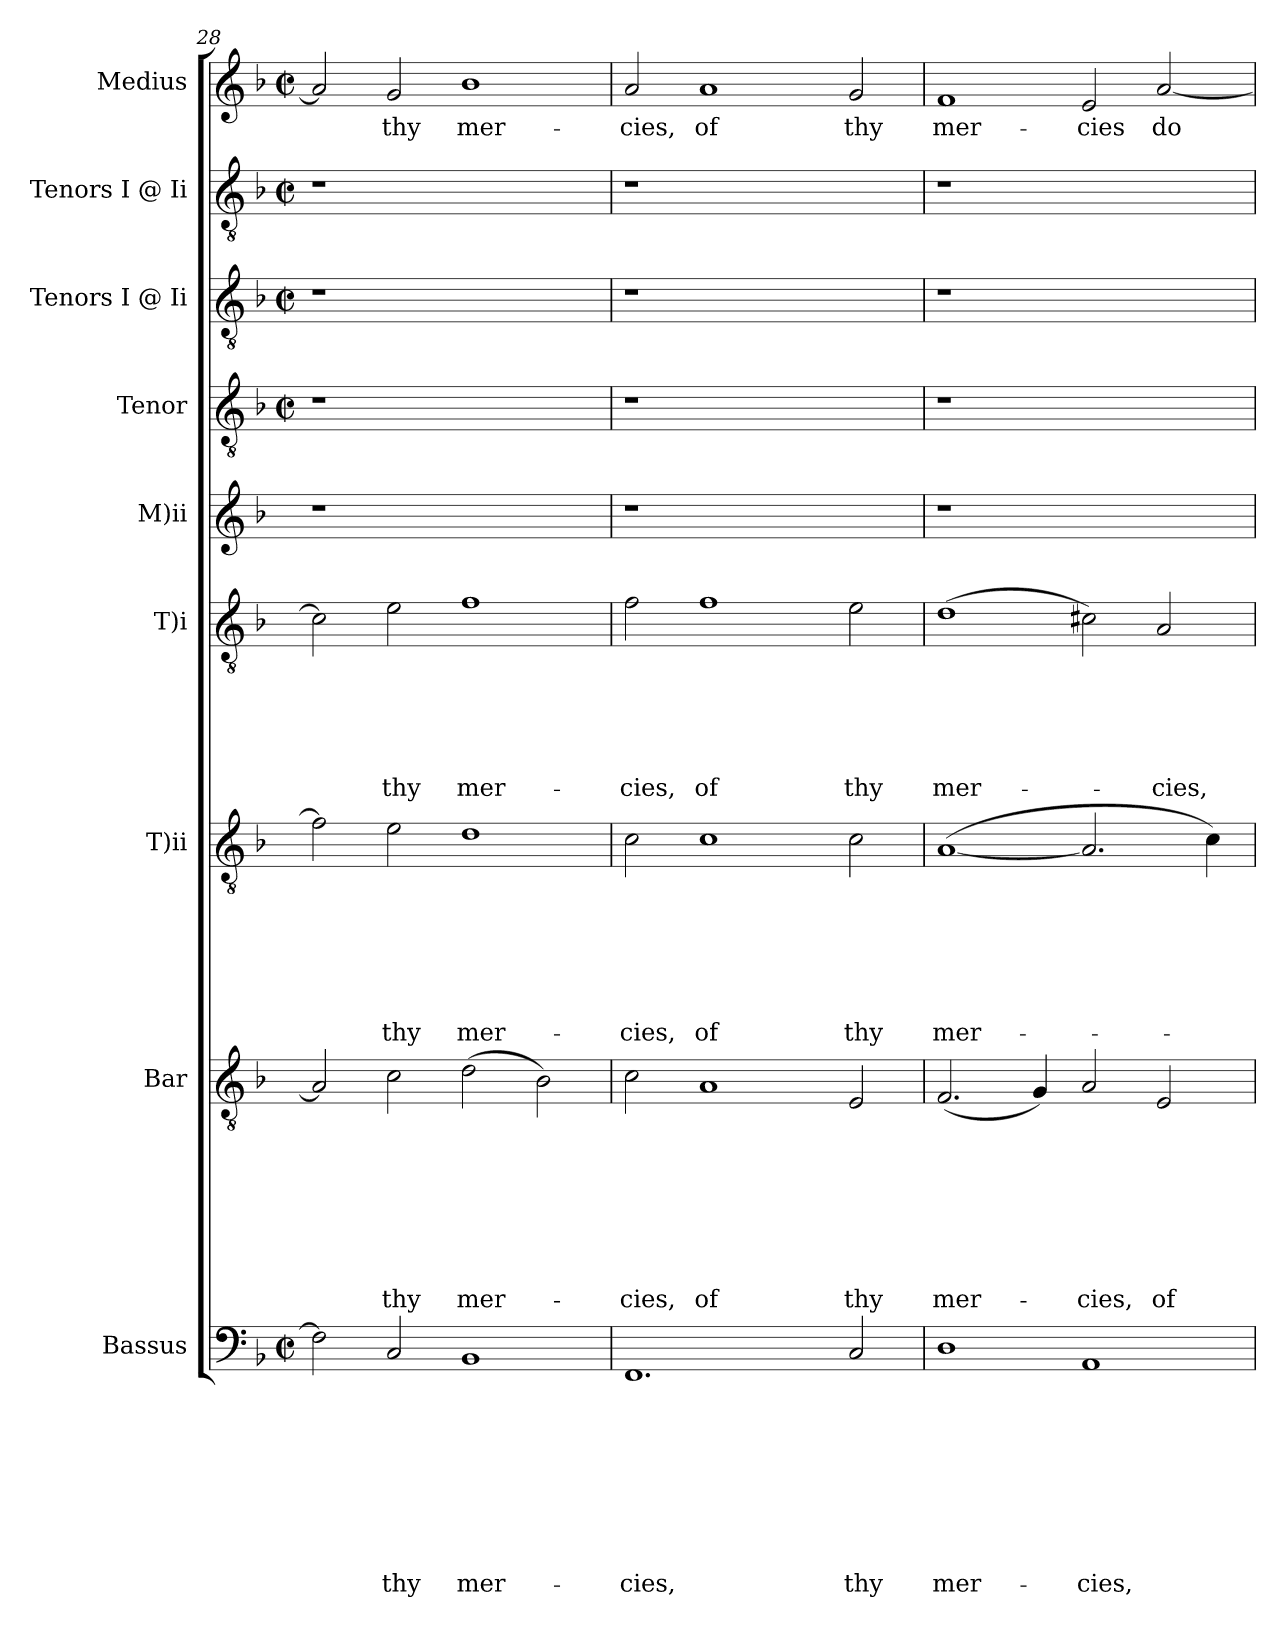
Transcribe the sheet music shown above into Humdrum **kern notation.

**kern	**text	**text	**text	**text	**text	**text	**text	**text	**text	**kern	**text	**text	**text	**text	**text	**text	**text	**text	**kern	**text	**text	**text	**text	**text	**text	**text	**kern	**text	**text	**text	**text	**text	**text	**kern	**kern	**kern	**kern	**kern	**text
*part9	*part9	*part9	*part9	*part9	*part9	*part9	*part9	*part9	*part9	*part8	*part8	*part8	*part8	*part8	*part8	*part8	*part8	*part8	*part7	*part7	*part7	*part7	*part7	*part7	*part7	*part7	*part6	*part6	*part6	*part6	*part6	*part6	*part6	*part5	*part4	*part3	*part2	*part1	*part1
*staff9	*staff9	*staff9	*staff9	*staff9	*staff9	*staff9	*staff9	*staff9	*staff9	*staff8	*staff8	*staff8	*staff8	*staff8	*staff8	*staff8	*staff8	*staff8	*staff7	*staff7	*staff7	*staff7	*staff7	*staff7	*staff7	*staff7	*staff6	*staff6	*staff6	*staff6	*staff6	*staff6	*staff6	*staff5	*staff4	*staff3	*staff2	*staff1	*staff1
*I"Bassus	*	*	*	*	*	*	*	*	*	*I"Bar	*	*	*	*	*	*	*	*	*I"T)ii	*	*	*	*	*	*	*	*I"T)i	*	*	*	*	*	*	*I"M)ii	*I"Tenor	*I"Tenors I @ Ii	*I"Tenors I @ Ii	*I"Medius	*
*I'B	*	*	*	*	*	*	*	*	*	*I'Bar	*	*	*	*	*	*	*	*	*I'T)ii	*	*	*	*	*	*	*	*I'T)i	*	*	*	*	*	*	*I'M)ii	*	*	*	*I'M	*
*clefF4	*	*	*	*	*	*	*	*	*	*clefGv2	*	*	*	*	*	*	*	*	*clefGv2	*	*	*	*	*	*	*	*clefGv2	*	*	*	*	*	*	*clefG2	*clefGv2	*clefGv2	*clefGv2	*clefG2	*
*k[b-]	*	*	*	*	*	*	*	*	*	*k[b-]	*	*	*	*	*	*	*	*	*k[b-]	*	*	*	*	*	*	*	*k[b-]	*	*	*	*	*	*	*k[b-]	*k[b-]	*k[b-]	*k[b-]	*k[b-]	*
*F:	*	*	*	*	*	*	*	*	*	*F:	*	*	*	*	*	*	*	*	*F:	*	*	*	*	*	*	*	*F:	*	*	*	*	*	*	*F:	*F:	*F:	*F:	*F:	*
*M2/2	*	*	*	*	*	*	*	*	*	*	*	*	*	*	*	*	*	*	*	*	*	*	*	*	*	*	*	*	*	*	*	*	*	*	*M2/2	*M2/2	*M2/2	*M2/2	*
*met(c|)	*	*	*	*	*	*	*	*	*	*	*	*	*	*	*	*	*	*	*	*	*	*	*	*	*	*	*	*	*	*	*	*	*	*	*met(c|)	*met(c|)	*met(c|)	*met(c|)	*
=28	=28	=28	=28	=28	=28	=28	=28	=28	=28	=28	=28	=28	=28	=28	=28	=28	=28	=28	=28	=28	=28	=28	=28	=28	=28	=28	=28	=28	=28	=28	=28	=28	=28	=28	=28	=28	=28	=28	=28
2F\]	.	.	.	.	.	.	.	.	.	2A/]	.	.	.	.	.	.	.	.	2f\]	.	.	.	.	.	.	.	2c\]	.	.	.	.	.	.	1r	1r	1r	1r	2a/]	.
!	!	!	!	!	!	!	!	!	!LO:LY:b	!	!	!	!	!	!	!	!	!LO:LY:b	!	!	!	!	!	!	!	!LO:LY:b	!	!	!	!	!	!	!LO:LY:b	!	!	!	!	!	!LO:LY:b
2C/	.	.	.	.	.	.	.	.	thy	2c\	.	.	.	.	.	.	.	thy	2e\	.	.	.	.	.	.	thy	2e\	.	.	.	.	.	thy	.	.	.	.	2g/	thy
!	!	!	!	!	!	!	!	!	!LO:LY:b	!	!	!	!	!	!	!	!	!LO:LY:b	!	!	!	!	!	!	!	!LO:LY:b	!	!	!	!	!	!	!LO:LY:b	!	!	!	!	!	!LO:LY:b
1BB-	.	.	.	.	.	.	.	.	mer-	(>2d\	.	.	.	.	.	.	.	mer-	1d	.	.	.	.	.	.	mer-	1f	.	.	.	.	.	mer-	1ryy	1ryy	1ryy	1ryy	1b-	mer-
.	.	.	.	.	.	.	.	.	.	2B-\)	.	.	.	.	.	.	.	.	.	.	.	.	.	.	.	.	.	.	.	.	.	.	.	.	.	.	.	.	.
=29	=29	=29	=29	=29	=29	=29	=29	=29	=29	=29	=29	=29	=29	=29	=29	=29	=29	=29	=29	=29	=29	=29	=29	=29	=29	=29	=29	=29	=29	=29	=29	=29	=29	=29	=29	=29	=29	=29	=29
!	!	!	!	!	!	!	!	!	!LO:LY:b	!	!	!	!	!	!	!	!	!LO:LY:b	!	!	!	!	!	!	!	!LO:LY:b	!	!	!	!	!	!	!LO:LY:b	!	!	!	!	!	!LO:LY:b
1.FF	.	.	.	.	.	.	.	.	-cies,	2c\	.	.	.	.	.	.	.	-cies,	2c\	.	.	.	.	.	.	-cies,	2f\	.	.	.	.	.	-cies,	1r	1r	1r	1r	2a/	-cies,
!	!	!	!	!	!	!	!	!	!	!	!	!	!	!	!	!	!	!LO:LY:b	!	!	!	!	!	!	!	!LO:LY:b	!	!	!	!	!	!	!LO:LY:b	!	!	!	!	!	!LO:LY:b
.	.	.	.	.	.	.	.	.	.	1A	.	.	.	.	.	.	.	of	1c	.	.	.	.	.	.	of	1f	.	.	.	.	.	of	.	.	.	.	1a	of
.	.	.	.	.	.	.	.	.	.	.	.	.	.	.	.	.	.	.	.	.	.	.	.	.	.	.	.	.	.	.	.	.	.	1ryy	1ryy	1ryy	1ryy	.	.
!	!	!	!	!	!	!	!	!	!LO:LY:b	!	!	!	!	!	!	!	!	!LO:LY:b	!	!	!	!	!	!	!	!LO:LY:b	!	!	!	!	!	!	!LO:LY:b	!	!	!	!	!	!LO:LY:b
2C/	.	.	.	.	.	.	.	.	thy	2E/	.	.	.	.	.	.	.	thy	2c\	.	.	.	.	.	.	thy	2e\	.	.	.	.	.	thy	.	.	.	.	2g/	thy
!!LO:PB:g=z
=30	=30	=30	=30	=30	=30	=30	=30	=30	=30	=30	=30	=30	=30	=30	=30	=30	=30	=30	=30	=30	=30	=30	=30	=30	=30	=30	=30	=30	=30	=30	=30	=30	=30	=30	=30	=30	=30	=30	=30
!	!	!	!	!	!	!	!	!	!LO:LY:b	!	!	!	!	!	!	!	!	!LO:LY:b	!	!	!	!	!	!	!	!LO:LY:b	!	!	!	!	!	!	!LO:LY:b	!	!	!	!	!	!LO:LY:b
1D	.	.	.	.	.	.	.	.	mer-	(<2.F/	.	.	.	.	.	.	.	mer-	(>[<1A	.	.	.	.	.	.	mer-	(>1d	.	.	.	.	.	mer-	1r	1r	1r	1r	1f	mer-
.	.	.	.	.	.	.	.	.	.	4G/)	.	.	.	.	.	.	.	.	.	.	.	.	.	.	.	.	.	.	.	.	.	.	.	.	.	.	.	.	.
!	!	!	!	!	!	!	!	!	!LO:LY:b	!	!	!	!	!	!	!	!	!LO:LY:b	!	!	!	!	!	!	!	!	!	!	!	!	!	!	!	!	!	!	!	!	!LO:LY:b
1AA	.	.	.	.	.	.	.	.	-cies,	2A/	.	.	.	.	.	.	.	-cies,	2.A/]	.	.	.	.	.	.	.	2c#X\)	.	.	.	.	.	.	1ryy	1ryy	1ryy	1ryy	2e/	-cies
!	!	!	!	!	!	!	!	!	!	!	!	!	!	!	!	!	!	!LO:LY:b	!	!	!	!	!	!	!	!	!	!	!	!	!	!	!LO:LY:b	!	!	!	!	!	!LO:LY:b
.	.	.	.	.	.	.	.	.	.	2E/	.	.	.	.	.	.	.	of	.	.	.	.	.	.	.	.	2A/	.	.	.	.	.	-cies,	.	.	.	.	[<2a/	do
.	.	.	.	.	.	.	.	.	.	.	.	.	.	.	.	.	.	.	4c\)	.	.	.	.	.	.	.	.	.	.	.	.	.	.	.	.	.	.	.	.
=	=	=	=	=	=	=	=	=	=	=	=	=	=	=	=	=	=	=	=	=	=	=	=	=	=	=	=	=	=	=	=	=	=	=	=	=	=	=	=
*-	*-	*-	*-	*-	*-	*-	*-	*-	*-	*-	*-	*-	*-	*-	*-	*-	*-	*-	*-	*-	*-	*-	*-	*-	*-	*-	*-	*-	*-	*-	*-	*-	*-	*-	*-	*-	*-	*-	*-
